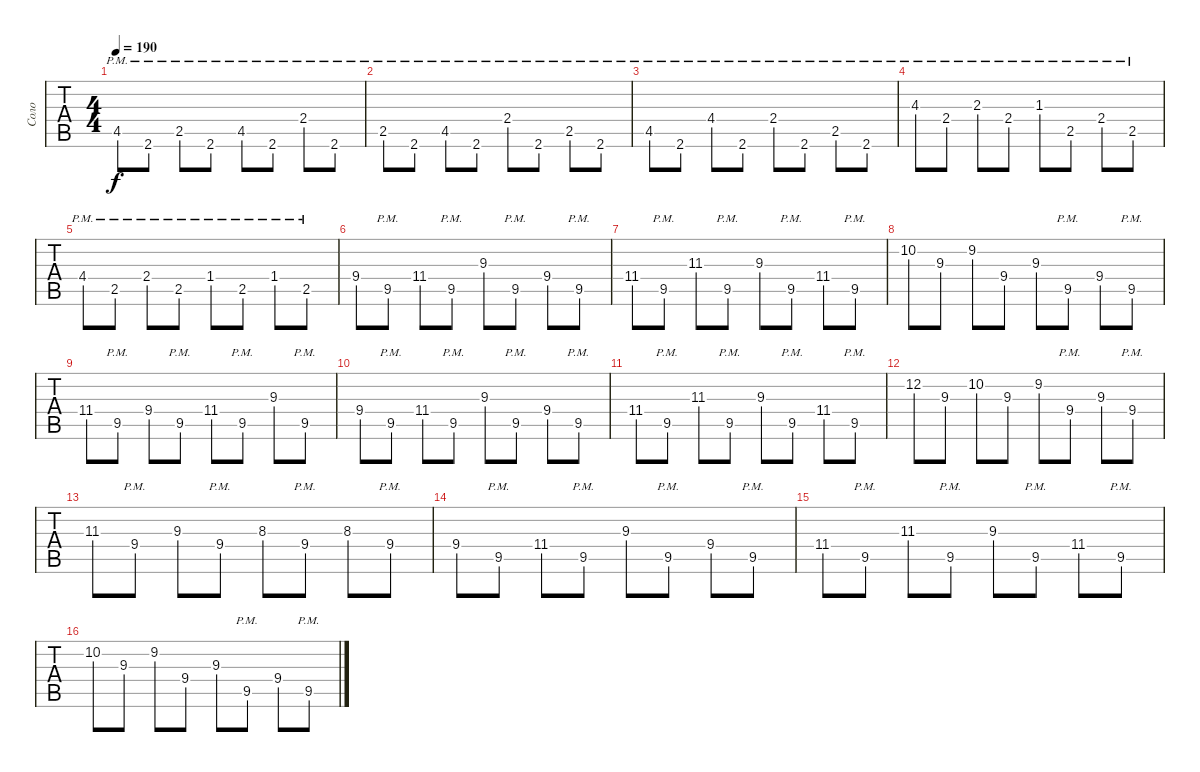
\track ("Соло" "Соло") {instrument distortionguitar}
\staff {tabs}
\tuning (E4 B3 G3 D3 A2 E2) {hide}
\ts (4 4)
\tempo 190
\clef g2
\ks c
4.5{pm}.8{dy f} 2.6{pm}.8 2.5{pm}.8 2.6{pm}.8 4.5{pm}.8 2.6{pm}.8 2.4{pm}.8 2.6{pm}.8 |
2.5{pm}.8 2.6{pm}.8 4.5{pm}.8 2.6{pm}.8 2.4{pm}.8 2.6{pm}.8 2.5{pm}.8 2.6{pm}.8 |
4.5{pm}.8 2.6{pm}.8 4.4{pm}.8 2.6{pm}.8 2.4{pm}.8 2.6{pm}.8 2.5{pm}.8 2.6{pm}.8 |
4.3{pm}.8 2.4{pm}.8 2.3{pm}.8 2.4{pm}.8 1.3{pm}.8 2.5{pm}.8 2.4{pm}.8 2.5{pm}.8 |
4.4{pm}.8 2.5{pm}.8 2.4{pm}.8 2.5{pm}.8 1.4{pm}.8 2.5{pm}.8 1.4{pm}.8 2.5{pm}.8 |
9.4.8 9.5{pm}.8 11.4.8 9.5{pm}.8 9.3.8 9.5{pm}.8 9.4.8 9.5{pm}.8 |
11.4.8 9.5{pm}.8 11.3.8 9.5{pm}.8 9.3.8 9.5{pm}.8 11.4.8 9.5{pm}.8 |
10.2.8 9.3.8 9.2.8 9.4.8 9.3.8 9.5{pm}.8 9.4.8 9.5{pm}.8 |
11.4.8 9.5{pm}.8 9.4.8 9.5{pm}.8 11.4.8 9.5{pm}.8 9.3.8 9.5{pm}.8 |
9.4.8 9.5{pm}.8 11.4.8 9.5{pm}.8 9.3.8 9.5{pm}.8 9.4.8 9.5{pm}.8 |
11.4.8 9.5{pm}.8 11.3.8 9.5{pm}.8 9.3.8 9.5{pm}.8 11.4.8 9.5{pm}.8 |
12.2.8 9.3.8 10.2.8 9.3.8 9.2.8 9.4{pm}.8 9.3.8 9.4{pm}.8 |
11.3.8 9.4{pm}.8 9.3.8 9.4{pm}.8 8.3.8 9.4{pm}.8 8.3.8 9.4{pm}.8 |
9.4.8 9.5{pm}.8 11.4.8 9.5{pm}.8 9.3.8 9.5{pm}.8 9.4.8 9.5{pm}.8 |
11.4.8 9.5{pm}.8 11.3.8 9.5{pm}.8 9.3.8 9.5{pm}.8 11.4.8 9.5{pm}.8 |
10.2.8 9.3.8 9.2.8 9.4.8 9.3.8 9.5{pm}.8 9.4.8 9.5{pm}.8
